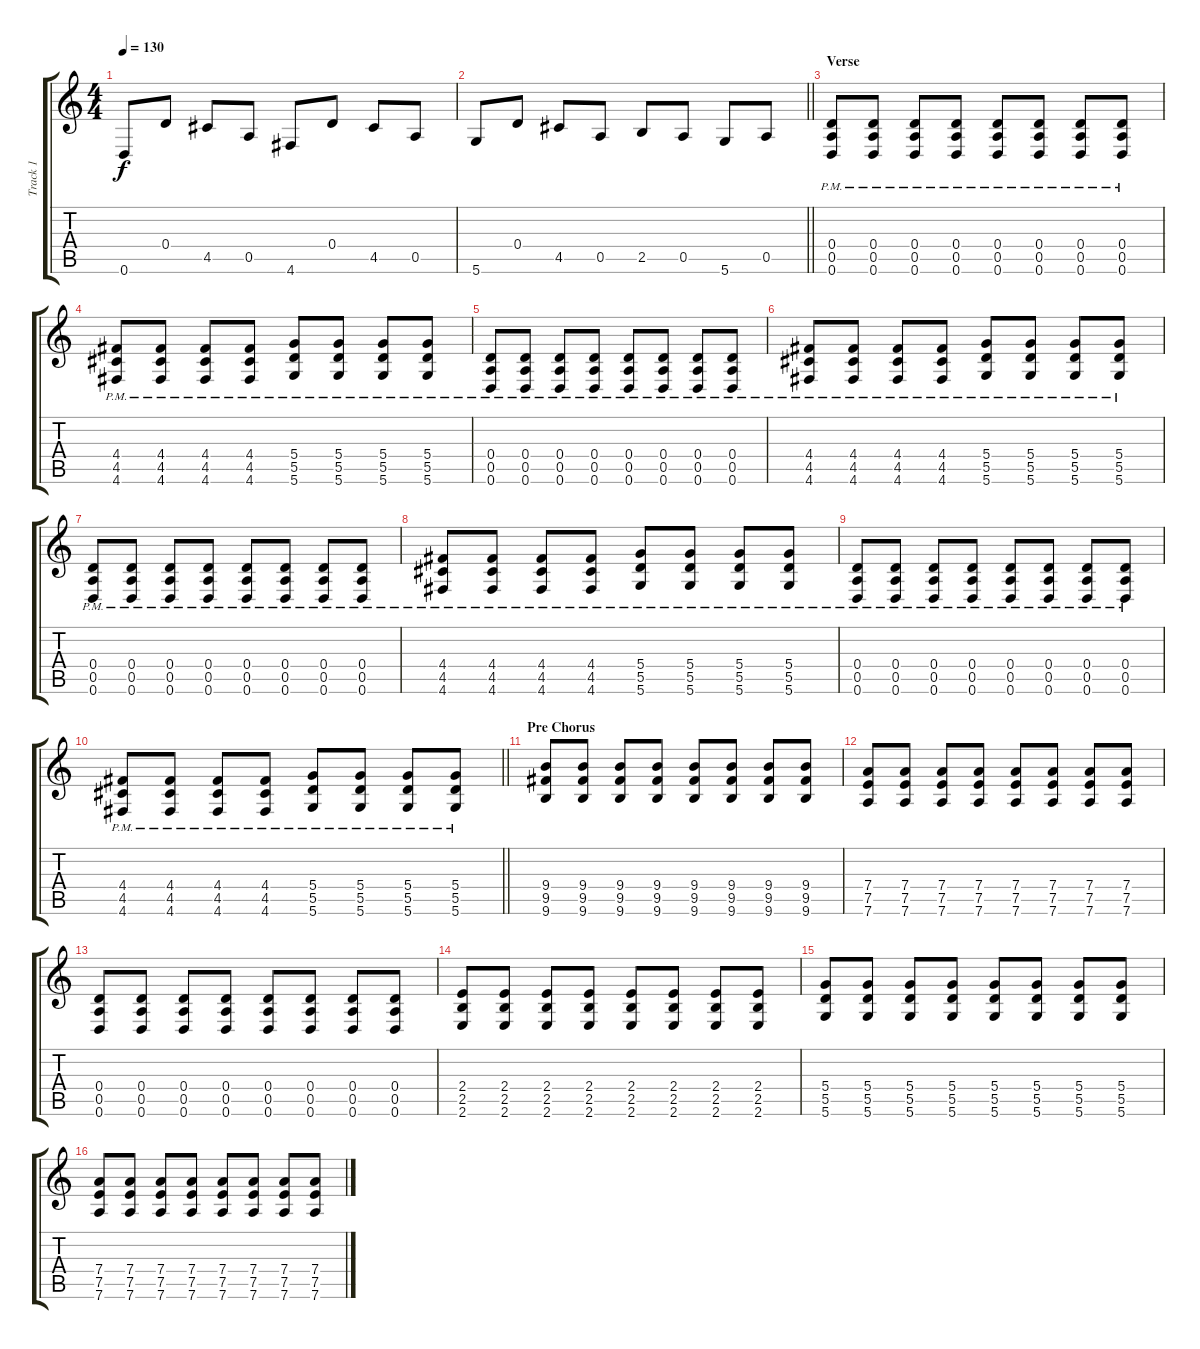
\track ("Track 1" "Track 1") {instrument overdrivenguitar}
\staff {score tabs}
\tuning (E4 B3 G3 D3 A2 D2) {hide}
\ts (4 4)
\tempo 130
\clef g2
\ks c
0.6.8{dy f} 0.4.8 4.5.8 0.5.8 4.6.8 0.4.8 4.5.8 0.5.8 |
\barLineRight lightlight
5.6.8 0.4.8 4.5.8 0.5.8 2.5.8 0.5.8 5.6.8 0.5.8 |
\section ("" "Verse")
(0.4{pm} 0.5{pm} 0.6{pm}).8 (0.4{pm} 0.5{pm} 0.6{pm}).8 (0.4{pm} 0.5{pm} 0.6{pm}).8 (0.4{pm} 0.5{pm} 0.6{pm}).8 (0.4{pm} 0.5{pm} 0.6{pm}).8 (0.4{pm} 0.5{pm} 0.6{pm}).8 (0.4{pm} 0.5{pm} 0.6{pm}).8 (0.4{pm} 0.5{pm} 0.6{pm}).8 |
(4.4{pm} 4.5{pm} 4.6{pm}).8 (4.4{pm} 4.5{pm} 4.6{pm}).8 (4.4{pm} 4.5{pm} 4.6{pm}).8 (4.4{pm} 4.5{pm} 4.6{pm}).8 (5.4{pm} 5.5{pm} 5.6{pm}).8 (5.4{pm} 5.5{pm} 5.6{pm}).8 (5.4{pm} 5.5{pm} 5.6{pm}).8 (5.4{pm} 5.5{pm} 5.6{pm}).8 |
(0.4{pm} 0.5{pm} 0.6{pm}).8 (0.4{pm} 0.5{pm} 0.6{pm}).8 (0.4{pm} 0.5{pm} 0.6{pm}).8 (0.4{pm} 0.5{pm} 0.6{pm}).8 (0.4{pm} 0.5{pm} 0.6{pm}).8 (0.4{pm} 0.5{pm} 0.6{pm}).8 (0.4{pm} 0.5{pm} 0.6{pm}).8 (0.4{pm} 0.5{pm} 0.6{pm}).8 |
(4.4{pm} 4.5{pm} 4.6{pm}).8 (4.4{pm} 4.5{pm} 4.6{pm}).8 (4.4{pm} 4.5{pm} 4.6{pm}).8 (4.4{pm} 4.5{pm} 4.6{pm}).8 (5.4{pm} 5.5{pm} 5.6{pm}).8 (5.4{pm} 5.5{pm} 5.6{pm}).8 (5.4{pm} 5.5{pm} 5.6{pm}).8 (5.4{pm} 5.5{pm} 5.6{pm}).8 |
(0.4{pm} 0.5{pm} 0.6{pm}).8 (0.4{pm} 0.5{pm} 0.6{pm}).8 (0.4{pm} 0.5{pm} 0.6{pm}).8 (0.4{pm} 0.5{pm} 0.6{pm}).8 (0.4{pm} 0.5{pm} 0.6{pm}).8 (0.4{pm} 0.5{pm} 0.6{pm}).8 (0.4{pm} 0.5{pm} 0.6{pm}).8 (0.4{pm} 0.5{pm} 0.6{pm}).8 |
(4.4{pm} 4.5{pm} 4.6{pm}).8 (4.4{pm} 4.5{pm} 4.6{pm}).8 (4.4{pm} 4.5{pm} 4.6{pm}).8 (4.4{pm} 4.5{pm} 4.6{pm}).8 (5.4{pm} 5.5{pm} 5.6{pm}).8 (5.4{pm} 5.5{pm} 5.6{pm}).8 (5.4{pm} 5.5{pm} 5.6{pm}).8 (5.4{pm} 5.5{pm} 5.6{pm}).8 |
(0.4{pm} 0.5{pm} 0.6{pm}).8 (0.4{pm} 0.5{pm} 0.6{pm}).8 (0.4{pm} 0.5{pm} 0.6{pm}).8 (0.4{pm} 0.5{pm} 0.6{pm}).8 (0.4{pm} 0.5{pm} 0.6{pm}).8 (0.4{pm} 0.5{pm} 0.6{pm}).8 (0.4{pm} 0.5{pm} 0.6{pm}).8 (0.4{pm} 0.5{pm} 0.6{pm}).8 |
\barLineRight lightlight
(4.4{pm} 4.5{pm} 4.6{pm}).8 (4.4{pm} 4.5{pm} 4.6{pm}).8 (4.4{pm} 4.5{pm} 4.6{pm}).8 (4.4{pm} 4.5{pm} 4.6{pm}).8 (5.4{pm} 5.5{pm} 5.6{pm}).8 (5.4{pm} 5.5{pm} 5.6{pm}).8 (5.4{pm} 5.5{pm} 5.6{pm}).8 (5.4{pm} 5.5{pm} 5.6{pm}).8 |
\section ("" "Pre Chorus")
(9.4 9.5 9.6).8 (9.4 9.5 9.6).8 (9.4 9.5 9.6).8 (9.4 9.5 9.6).8 (9.4 9.5 9.6).8 (9.4 9.5 9.6).8 (9.4 9.5 9.6).8 (9.4 9.5 9.6).8 |
(7.4 7.5 7.6).8 (7.4 7.5 7.6).8 (7.4 7.5 7.6).8 (7.4 7.5 7.6).8 (7.4 7.5 7.6).8 (7.4 7.5 7.6).8 (7.4 7.5 7.6).8 (7.4 7.5 7.6).8 |
(0.4 0.5 0.6).8 (0.4 0.5 0.6).8 (0.4 0.5 0.6).8 (0.4 0.5 0.6).8 (0.4 0.5 0.6).8 (0.4 0.5 0.6).8 (0.4 0.5 0.6).8 (0.4 0.5 0.6).8 |
(2.4 2.5 2.6).8 (2.4 2.5 2.6).8 (2.4 2.5 2.6).8 (2.4 2.5 2.6).8 (2.4 2.5 2.6).8 (2.4 2.5 2.6).8 (2.4 2.5 2.6).8 (2.4 2.5 2.6).8 |
(5.4 5.5 5.6).8 (5.4 5.5 5.6).8 (5.4 5.5 5.6).8 (5.4 5.5 5.6).8 (5.4 5.5 5.6).8 (5.4 5.5 5.6).8 (5.4 5.5 5.6).8 (5.4 5.5 5.6).8 |
(7.4 7.5 7.6).8 (7.4 7.5 7.6).8 (7.4 7.5 7.6).8 (7.4 7.5 7.6).8 (7.4 7.5 7.6).8 (7.4 7.5 7.6).8 (7.4 7.5 7.6).8 (7.4 7.5 7.6).8
